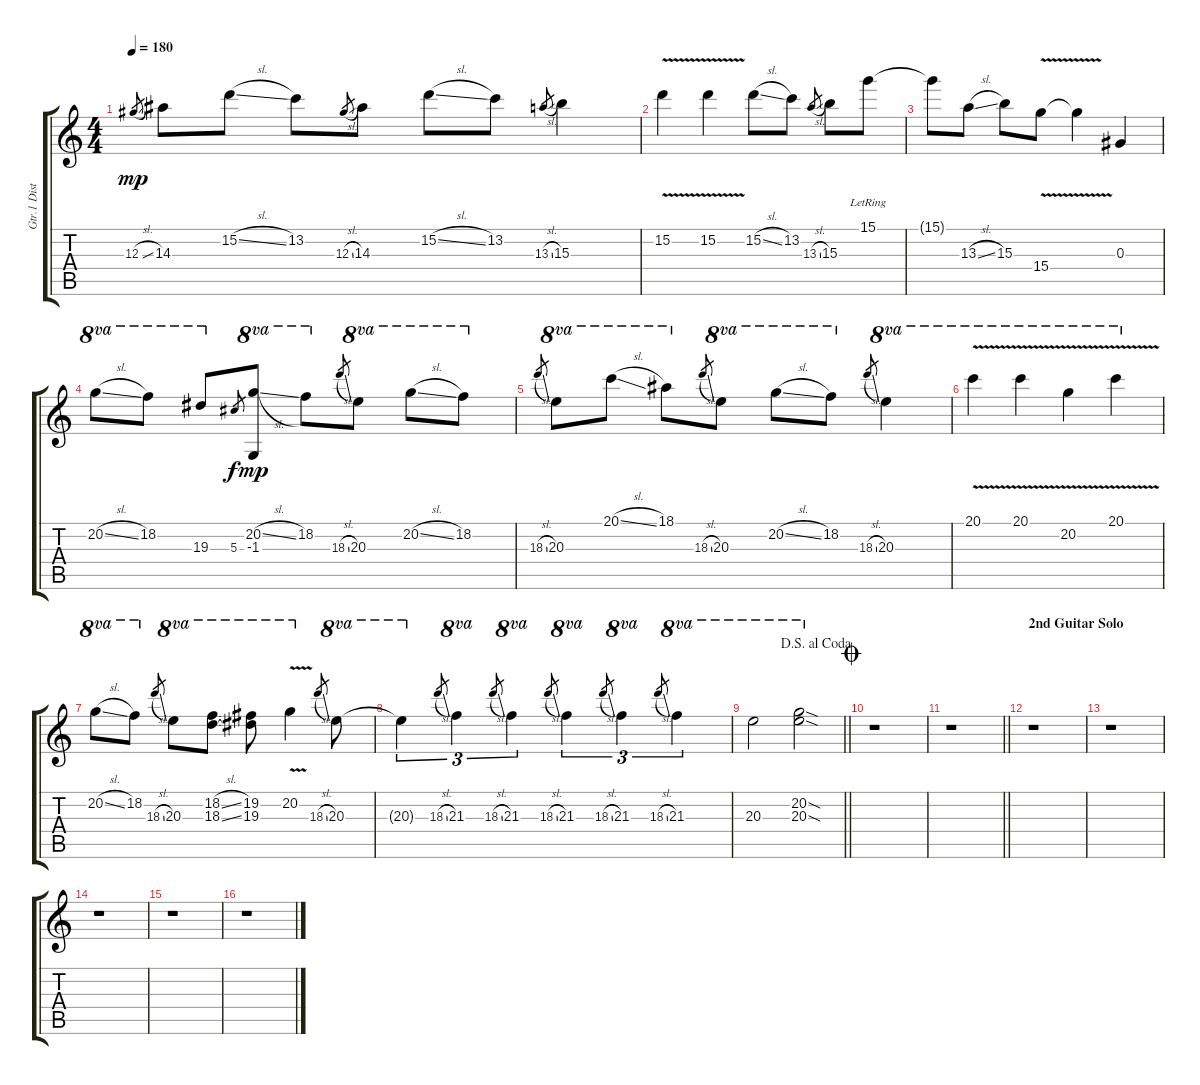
\track ("Gtr.1 Dist Gtr. Open E Tuning" "Gtr.1 Dist") {instrument distortionguitar}
\staff {score tabs}
\tuning (E4 B3 Ab3 E3 B2 E2) {hide}
\ts (4 4)
\tempo 180
\clef g2
\ks c
12.3{sl}.8{gr dy mp} 14.3.8 15.2{sl}.8 13.2.8 12.3{sl}.8{gr} 14.3.8 15.2{sl}.8 13.2.8 13.3{sl}.8{gr} 15.3.4 |
15.2{v}.4 15.2{v}.4 15.2{sl}.8 13.2.8 13.3{sl}.8{gr} 15.3.8 15.1{lr}.8 |
15.1{t}.8 13.3{sl}.8 15.3.8 15.4{v}.8 15.4{v t}.4 0.3.4 |
20.2{sl}.8{ot 8va} 18.2.8{ot 8va} 19.3.8{ot 8va} 5.3.8{gr dy f} (20.2{sl} -1.3).8{ot 8va dy mp} 18.2.8{ot 8va} 18.3{sl}.8{gr} 20.3.8{ot 8va} 20.2{sl}.8{ot 8va} 18.2.8{ot 8va} |
18.3{sl}.8{gr} 20.3.8{ot 8va} 20.1{sl}.8{ot 8va} 18.1.8{ot 8va} 18.3{sl}.8{gr} 20.3.8{ot 8va} 20.2{sl}.8{ot 8va} 18.2.8{ot 8va} 18.3{sl}.8{gr} 20.3.4{ot 8va} |
20.1{v}.4{ot 8va} 20.1{v}.4{ot 8va} 20.2{v}.4{ot 8va} 20.1{v}.4{ot 8va} |
20.2{sl}.8{ot 8va} 18.2.8{ot 8va} 18.3{sl}.8{gr} 20.3.8{ot 8va} (18.2{sl} 18.3{sl}).8{ot 8va} (19.2 19.3).8{ot 8va} 20.2{v}.4{ot 8va} 18.3{sl}.8{gr} 20.3.8{ot 8va} |
20.3{t}.4{tu (3 2) ot 8va} 18.3{sl}.8{gr} 21.3.4{tu (3 2) ot 8va} 18.3{sl}.8{gr} 21.3.4{tu (3 2) ot 8va} 18.3{sl}.8{gr} 21.3.4{tu (3 2) ot 8va} 18.3{sl}.8{gr} 21.3.4{tu (3 2) ot 8va} 18.3{sl}.8{gr} 21.3.4{tu (3 2) ot 8va} |
\jump dalsegnoalcoda
\barLineRight lightlight
20.3.2{ot 8va} (20.2{sod} 20.3{sod}).2{ot 8va} |
\jump coda
r.1 |
\barLineRight lightlight
r.1 |
\section ("" "2nd Guitar Solo")
r.1 |
r.1 |
r.1 |
r.1 |
r.1
